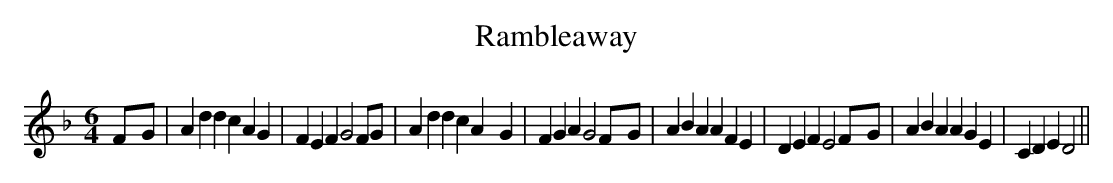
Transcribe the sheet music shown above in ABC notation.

X:1
T:Rambleaway
M:6/4
L:1/4
K:F
F/2-G/2| A d d c A G| F E F G2 F/2G/2| A d d c A- G| F G A G2F/2-G/2|\
 A B A A F E| D E F E2F/2-G/2| A B A A G E| C D E D2||
